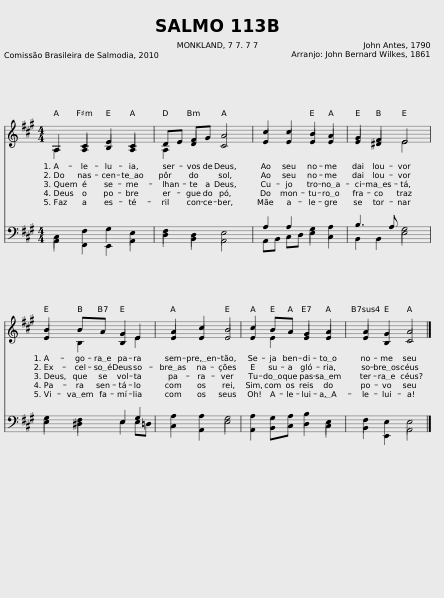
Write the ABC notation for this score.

X:1
%%score { ( 1 2 ) | ( 3 4 ) }
L:1/8
Q:1/4=120
M:4/4
I:linebreak $
K:A
V:1 treble
V:2 treble
V:3 bass
V:4 bass
V:1
 A,2 C2 E2 C2 | DE FG A4 | c2 c2 B2 A2 | G2 F2 E4 |$ B2 BA G2 E2 | %5
 A2 c2 B4 | c2 BA G2 A2 | A2 G2 A4 |] %8
V:2
 A,2 A,2 B,2 A,2 | A,2 D2 C4 | E2 E2 E2 E2 | E2 ^D2 E4 |$ E2 B,2 B,2 E2 | %5
 E2 E2 E4 | E2 E2 E2 E2 | E2 B,2 C4 |] %8
V:3
 C,2 F,2 G,2 E,2 | F,2 D,2 E,4 | A,2 A,2 G,2 A,2 | B,3 A, G,4 |$ G,2 F,2 E,2 G,2 | %5
 A,2 A,2 G,4 | A,2 G,A, B,2 E,2 | F,2 E,2 E,4 |] %8
V:4
 A,,2 F,,2 E,,2 A,,2 | D,2 B,,2 A,,4 | A,,B,, C,D, E,2 C,2 | B,,2 B,,2 E,4 |$ E,2 ^D,2 E,2 E,=D, | %5
 C,2 A,,2 E,4 | A,,2 B,,C, D,2 C,2 | B,,2 E,,2 A,,4 |] %8
